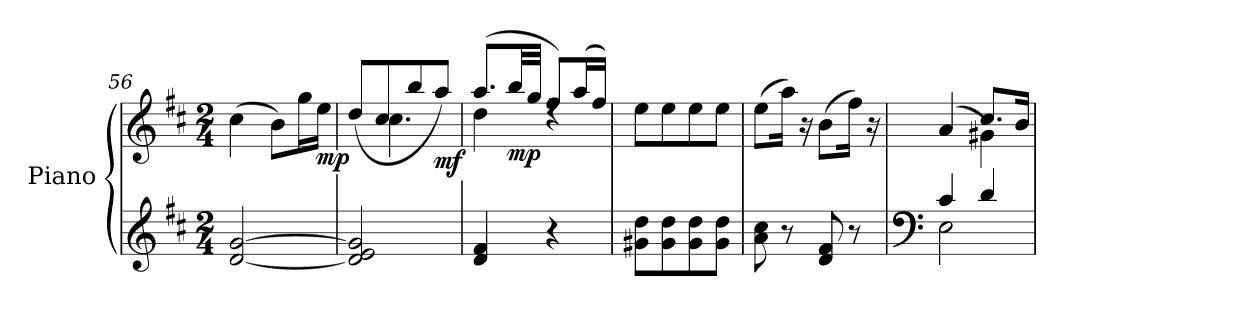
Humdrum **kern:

**kern	**kern	**dynam
*part1	*part1	*part1
*staff2	*staff1	*staff1/2
*I"Piano	*	*
*I'Pno	*	*
*clefG2	*clefG2	*
*k[f#c#]	*k[f#c#]	*
*M2/4	*M2/4	*
=56	=56	=56
[2d/ [2g/	(>4cc#\	.
.	8b\L)	.
.	16gg\L	.
!	!	!LO:DY:b
.	16ee\JJ	mp
=57	=57	=57
*	*^	*
2d/] 2e/ 2g/]	(>8dd/L	8ryy	.
.	8cc#/	4.cc#\	.
.	8bb/	.	.
!	!	!	!LO:DY:b
.	8aa/J)	.	mf
=58	=58	=58	=58
4d/ 4f#/	(>8.aa/L	4dd\	.
!	!	!	!LO:DY:b
.	32bb/LL	.	mp
.	32gg/JJJ	.	.
4r	8ff#/L)	4rdd	.
.	(>16aa/L	.	.
.	16ff#/JJ)	.	.
*	*v	*v	*
=59	=59	=59
8g#X\< 8dd\<L	8ee\L	.
8g#\ 8dd\	8ee\	.
8g#\ 8dd\	8ee\	.
8g#\ 8dd\J	8ee\J	.
=60	=60	=60
8a\<< 8cc#\<<	(>8ee\L	.
8r	16aa\Jk)	.
.	16r	.
8d/ 8f#/	(>8b\L	.
8r	16ff#\Jk)	.
.	16r	.
=61	=61	=61
*clefF4	*	*
*^	*^	*
4c#/	2E\	4ryy	(>4a/	.
4d/	.	8.cc#/L	4g#X<\)	.
.	.	16b/Jk	.	.
*v	*v	*	*	*
*	*v	*v	*
=	=	=
*-	*-	*-
